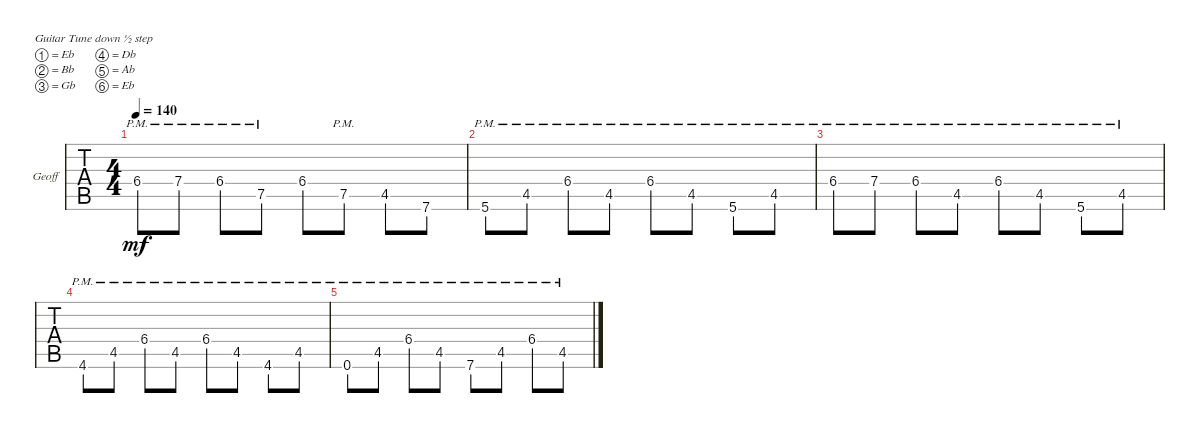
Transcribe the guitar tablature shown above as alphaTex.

\defaultSystemsLayout 4
\bracketExtendMode groupsimilarinstruments
\firstSystemTrackNameOrientation horizontal
\otherSystemsTrackNameOrientation horizontal
\track ("Geoff" "Geoff") {instrument acousticguitarsteel}
\staff {tabs}
\tuning (Eb4 Bb3 Gb3 Db3 Ab2 Eb2)
\ts (4 4)
\tempo 140
\clef g2
\ks c
6.4{pm}.8{dy mf} 7.4{pm}.8 6.4{pm}.8 7.5{pm}.8 6.4.8 7.5{pm}.8 4.5.8 7.6.8 |
5.6{pm}.8 4.5{pm}.8 6.4{pm}.8 4.5{pm}.8 6.4{pm}.8 4.5{pm}.8 5.6{pm}.8 4.5{pm}.8 |
6.4{pm}.8 7.4{pm}.8 6.4{pm}.8 4.5{pm}.8 6.4{pm}.8 4.5{pm}.8 5.6{pm}.8 4.5{pm}.8 |
4.6{pm}.8 4.5{pm}.8 6.4{pm}.8 4.5{pm}.8 6.4{pm}.8 4.5{pm}.8 4.6{pm}.8 4.5{pm}.8 |
0.6{pm}.8 4.5{pm}.8 6.4{pm}.8 4.5{pm}.8 7.6{pm}.8 4.5{pm}.8 6.4{pm}.8 4.5{pm}.8
